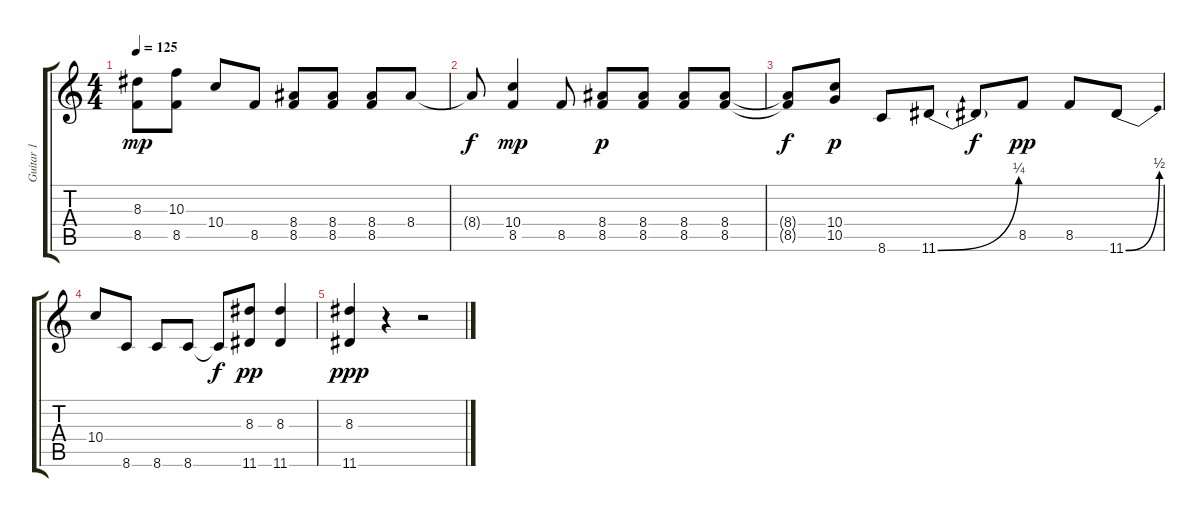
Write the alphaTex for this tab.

\track ("Guitar 1" "Guitar 1") {instrument distortionguitar}
\staff {score tabs}
\tuning (E4 B3 G3 D3 A2 E2) {hide}
\ts (4 4)
\tempo 125
\clef g2
\ks c
(8.3 8.5).8{dy mp} (10.3 8.5).8 10.4.8 8.5.8 (8.4 8.5).8 (8.4 8.5).8 (8.4 8.5).8 8.4.8 |
8.4{t}.8{dy f} (10.4 8.5).4{dy mp} 8.5.8 (8.4 8.5).8{dy p} (8.4 8.5).8 (8.4 8.5).8 (8.4 8.5).8 |
(8.4{t} 8.5{t}).8{dy f} (10.4 10.5).8{dy p} 8.6.8 11.6{be (bend 0 0 60 1)}.8 11.6{t}.8{dy f} 8.5.8{dy pp} 8.5.8 11.6{be (bend 0 0 60 2)}.8 |
10.4.8 8.6.8 8.6.8 8.6.8 8.6{t}.8{dy f} (8.3 11.6).8{dy pp} (8.3 11.6).4 |
(8.3 11.6).4{dy ppp} r.4 r.2
